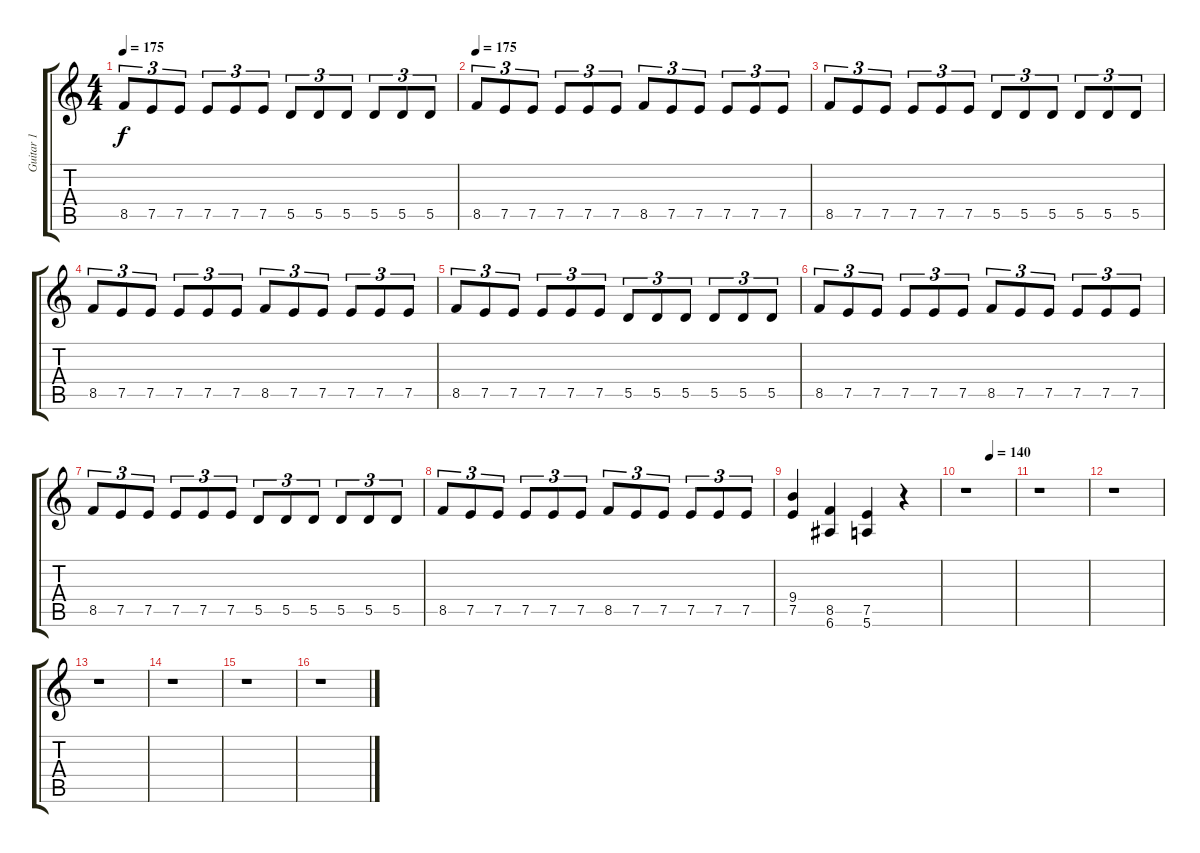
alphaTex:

\track ("Guitar 1" "Guitar 1") {instrument distortionguitar}
\staff {score tabs}
\tuning (E4 B3 G3 D3 A2 E2) {hide}
\ts (4 4)
\tempo 175
\clef g2
\ks c
8.5.8{tu (3 2) dy f} 7.5.8{tu (3 2)} 7.5.8{tu (3 2)} 7.5.8{tu (3 2)} 7.5.8{tu (3 2)} 7.5.8{tu (3 2)} 5.5.8{tu (3 2)} 5.5.8{tu (3 2)} 5.5.8{tu (3 2)} 5.5.8{tu (3 2)} 5.5.8{tu (3 2)} 5.5.8{tu (3 2)} |
\tempo 175
8.5.8{tu (3 2)} 7.5.8{tu (3 2)} 7.5.8{tu (3 2)} 7.5.8{tu (3 2)} 7.5.8{tu (3 2)} 7.5.8{tu (3 2)} 8.5.8{tu (3 2)} 7.5.8{tu (3 2)} 7.5.8{tu (3 2)} 7.5.8{tu (3 2)} 7.5.8{tu (3 2)} 7.5.8{tu (3 2)} |
8.5.8{tu (3 2)} 7.5.8{tu (3 2)} 7.5.8{tu (3 2)} 7.5.8{tu (3 2)} 7.5.8{tu (3 2)} 7.5.8{tu (3 2)} 5.5.8{tu (3 2)} 5.5.8{tu (3 2)} 5.5.8{tu (3 2)} 5.5.8{tu (3 2)} 5.5.8{tu (3 2)} 5.5.8{tu (3 2)} |
8.5.8{tu (3 2)} 7.5.8{tu (3 2)} 7.5.8{tu (3 2)} 7.5.8{tu (3 2)} 7.5.8{tu (3 2)} 7.5.8{tu (3 2)} 8.5.8{tu (3 2)} 7.5.8{tu (3 2)} 7.5.8{tu (3 2)} 7.5.8{tu (3 2)} 7.5.8{tu (3 2)} 7.5.8{tu (3 2)} |
8.5.8{tu (3 2)} 7.5.8{tu (3 2)} 7.5.8{tu (3 2)} 7.5.8{tu (3 2)} 7.5.8{tu (3 2)} 7.5.8{tu (3 2)} 5.5.8{tu (3 2)} 5.5.8{tu (3 2)} 5.5.8{tu (3 2)} 5.5.8{tu (3 2)} 5.5.8{tu (3 2)} 5.5.8{tu (3 2)} |
8.5.8{tu (3 2)} 7.5.8{tu (3 2)} 7.5.8{tu (3 2)} 7.5.8{tu (3 2)} 7.5.8{tu (3 2)} 7.5.8{tu (3 2)} 8.5.8{tu (3 2)} 7.5.8{tu (3 2)} 7.5.8{tu (3 2)} 7.5.8{tu (3 2)} 7.5.8{tu (3 2)} 7.5.8{tu (3 2)} |
8.5.8{tu (3 2)} 7.5.8{tu (3 2)} 7.5.8{tu (3 2)} 7.5.8{tu (3 2)} 7.5.8{tu (3 2)} 7.5.8{tu (3 2)} 5.5.8{tu (3 2)} 5.5.8{tu (3 2)} 5.5.8{tu (3 2)} 5.5.8{tu (3 2)} 5.5.8{tu (3 2)} 5.5.8{tu (3 2)} |
8.5.8{tu (3 2)} 7.5.8{tu (3 2)} 7.5.8{tu (3 2)} 7.5.8{tu (3 2)} 7.5.8{tu (3 2)} 7.5.8{tu (3 2)} 8.5.8{tu (3 2)} 7.5.8{tu (3 2)} 7.5.8{tu (3 2)} 7.5.8{tu (3 2)} 7.5.8{tu (3 2)} 7.5.8{tu (3 2)} |
(9.4 7.5).4 (8.5 6.6).4 (7.5 5.6).4 r.4 |
\tempo (140 0.5)
r.1 |
r.1 |
r.1 |
r.1 |
r.1 |
r.1 |
r.1
